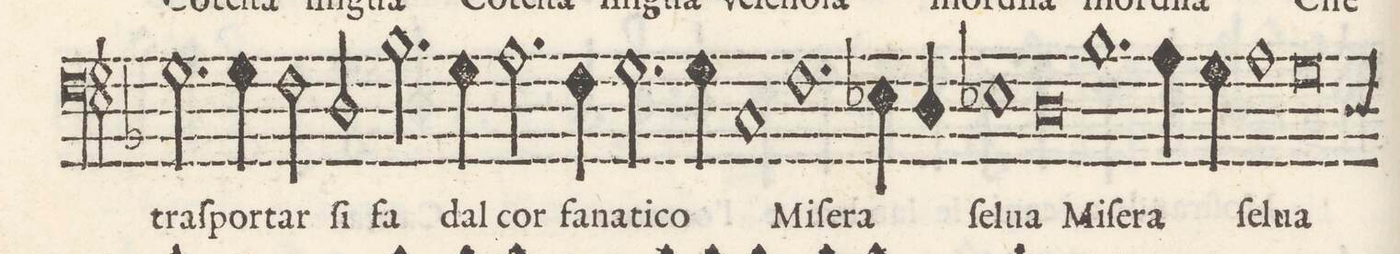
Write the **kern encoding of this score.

**kern	**text
*I"BASSO	*
*clefF4	*
*k[b-]	*
*met(C)	*
*M2/1	*
2.G\	traſ-
4G\	-por-
2F\	-tar
2D/	ſi
=10-	=10-
2.B-\	fa
4G\	dal
2.A\	cor
4F\	fa-
=11-	=11-
2.G\	-na-
4G\	-ti-
1C	-co
=12-	=12-
1.F	Mi-
4E-X\	-ſe-
4D/	-ra
=13-	=13-
1E-X	ſe-
0D	-lua
=14-	=14-
1.B-	Mi-
=15-	=15-
4A\	-ſe-
4G\	-ra
1A	ſel-
=16-	=16-
0G	-ua
=17-	=17-
*-	*-
